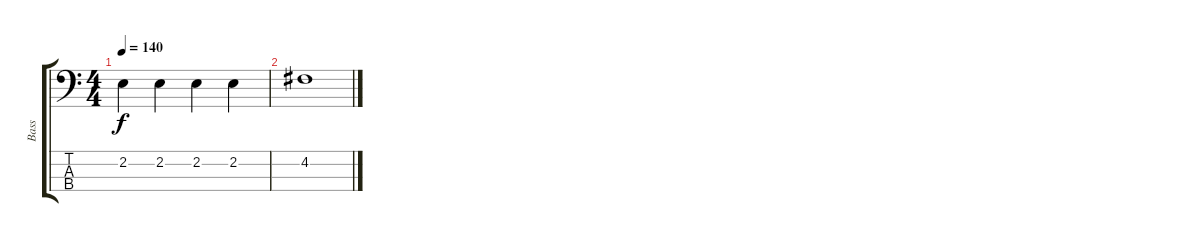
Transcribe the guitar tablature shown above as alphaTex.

\track ("Bass" "Bass") {instrument electricbasspick}
\staff {score tabs}
\tuning (G2 D2 A1 E1) {hide}
\ts (4 4)
\tempo 140
\clef f4
\ks c
2.2.4{dy f} 2.2.4 2.2.4 2.2.4 |
4.2.1
